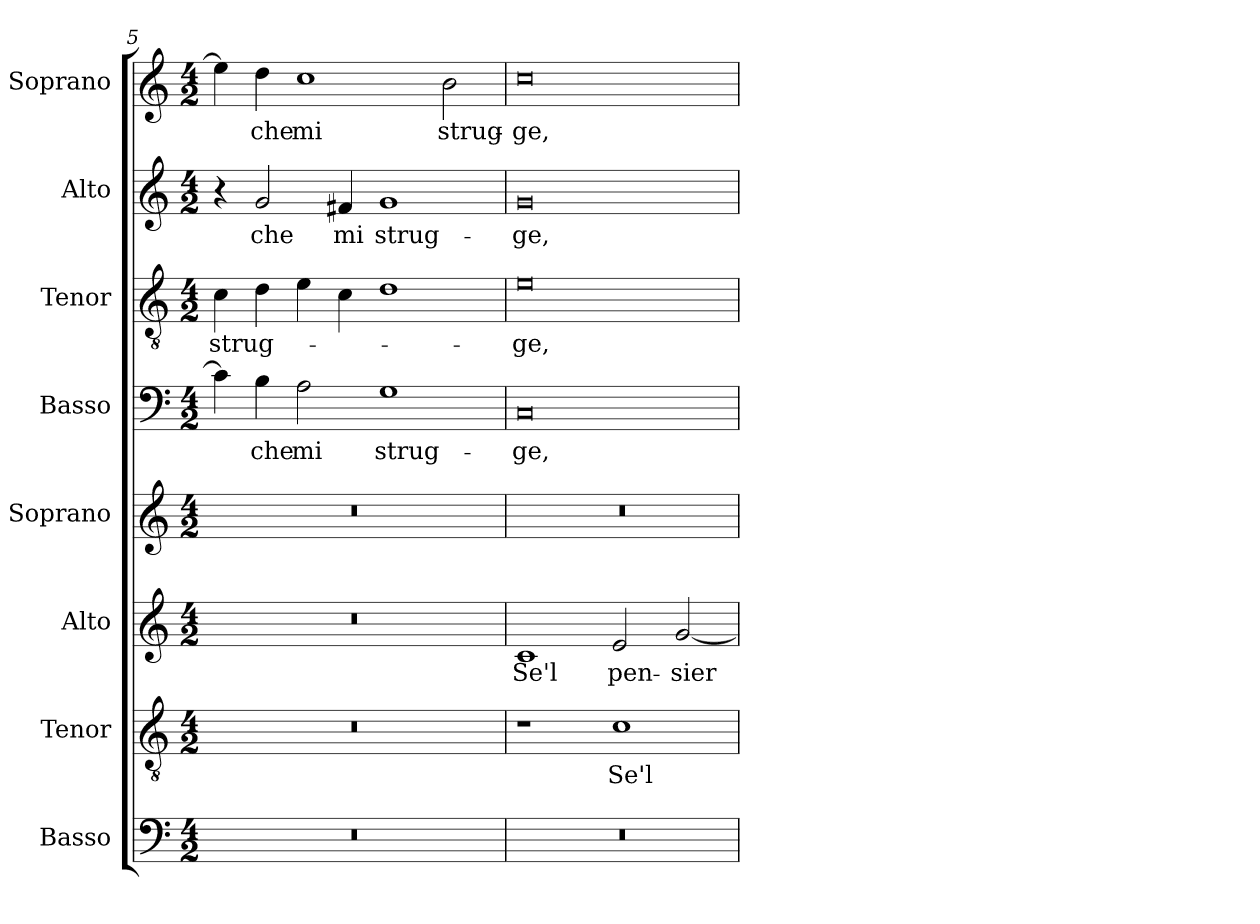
**kern	**kern	**text	**kern	**text	**kern	**kern	**text	**kern	**text	**kern	**text	**kern	**text
*part8	*part7	*part7	*part6	*part6	*part5	*part4	*part4	*part3	*part3	*part2	*part2	*part1	*part1
*staff8	*staff7	*staff7	*staff6	*staff6	*staff5	*staff4	*staff4	*staff3	*staff3	*staff2	*staff2	*staff1	*staff1
*I"Basso	*I"Tenor	*	*I"Alto	*	*I"Soprano	*I"Basso	*	*I"Tenor	*	*I"Alto	*	*I"Soprano	*
*	*I'T.	*	*I'A.	*	*I'Sop.	*	*	*I'T.	*	*I'A.	*	*I'Sop.	*
*clefF4	*clefGv2	*	*clefG2	*	*clefG2	*clefF4	*	*clefGv2	*	*clefG2	*	*clefG2	*
*	*ITrd7c12	*	*	*	*	*	*	*ITrd7c12	*	*	*	*	*
*k[]	*k[]	*	*k[]	*	*k[]	*k[]	*	*k[]	*	*k[]	*	*k[]	*
*C:	*C:	*	*C:	*	*C:	*C:	*	*C:	*	*C:	*	*C:	*
*M4/2	*M4/2	*	*M4/2	*	*M4/2	*M4/2	*	*M4/2	*	*M4/2	*	*M4/2	*
=5	=5	=5	=5	=5	=5	=5	=5	=5	=5	=5	=5	=5	=5
!LO:N:vis=1	!LO:N:vis=1	!	!LO:N:vis=1	!	!LO:N:vis=1	!	!	!	!	!	!	!	!
!	!	!	!	!	!	!	!	!	!LO:LY:b:color=#000000	!	!	!	!
0r	0r	.	0r	.	0r	4ci\]	.	4Ci\	strug-	4r	.	4eei\]	.
!	!	!	!	!	!	!	!LO:LY:b:color=#000000	!	!	!	!	!	!
!	!	!	!	!	!	!	!	!	!	!	!LO:LY:b:color=#000000	!	!
!	!	!	!	!	!	!	!	!	!	!	!	!	!LO:LY:b:color=#000000
.	.	.	.	.	.	4Bi\	che	4Di\	.	2gi/	che	4ddi\	che
!	!	!	!	!	!	!	!LO:LY:b:color=#000000	!	!	!	!	!	!
!	!	!	!	!	!	!	!	!	!	!	!	!	!LO:LY:b:color=#000000
.	.	.	.	.	.	2Ai\	mi	4Ei\	.	.	.	1cci	mi
!	!	!	!	!	!	!	!	!	!	!	!LO:LY:b:color=#000000	!	!
.	.	.	.	.	.	.	.	4Ci\	.	4f#Xi/	mi	.	.
!	!	!	!	!	!	!	!LO:LY:b:color=#000000	!	!	!	!	!	!
!	!	!	!	!	!	!	!	!	!	!	!LO:LY:b:color=#000000	!	!
.	.	.	.	.	.	1Gi	strug-	1Di	.	1gi	strug-	.	.
!	!	!	!	!	!	!	!	!	!	!	!	!	!LO:LY:b:color=#000000
.	.	.	.	.	.	.	.	.	.	.	.	2bi\	strug-
=6	=6	=6	=6	=6	=6	=6	=6	=6	=6	=6	=6	=6	=6
!LO:N:vis=1	!	!	!	!	!	!	!	!	!	!	!	!	!
!	!	!	!	!LO:LY:b:color=#000000	!LO:N:vis=1	!	!	!	!	!	!	!	!
!	!	!	!	!	!	!	!LO:LY:b:color=#000000	!	!	!	!	!	!
!	!	!	!	!	!	!	!	!	!LO:LY:b:color=#000000	!	!	!	!
!	!	!	!	!	!	!	!	!	!	!	!LO:LY:b:color=#000000	!	!
!	!	!	!	!	!	!	!	!	!	!	!	!	!LO:LY:b:color=#000000
0r	1r	.	1ci	Se'l	0r	0Ci	-ge,	0Ei	-ge,	0gi	-ge,	0cci	-ge,
!	!	!LO:LY:b:color=#000000	!	!	!	!	!	!	!	!	!	!	!
!	!	!	!	!LO:LY:b:color=#000000	!	!	!	!	!	!	!	!	!
.	1Ci	Se'l	2ei/	pen-	.	.	.	.	.	.	.	.	.
!	!	!	!	!LO:LY:b:color=#000000	!	!	!	!	!	!	!	!	!
.	.	.	[2gi/	-sier	.	.	.	.	.	.	.	.	.
=	=	=	=	=	=	=	=	=	=	=	=	=	=
*-	*-	*-	*-	*-	*-	*-	*-	*-	*-	*-	*-	*-	*-
